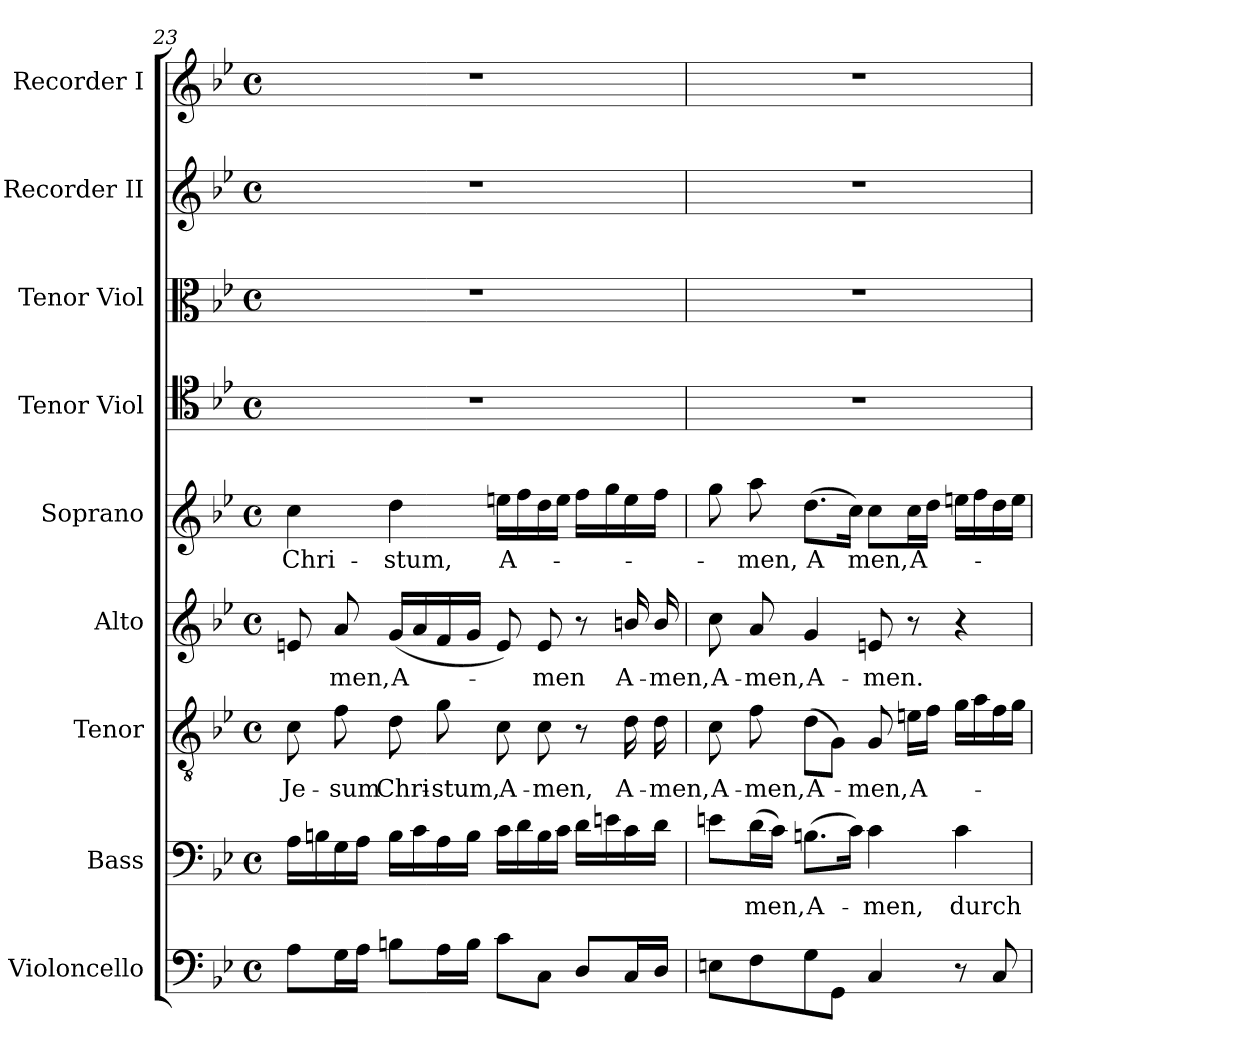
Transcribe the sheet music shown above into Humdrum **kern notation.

**kern	**kern	**text	**kern	**text	**kern	**text	**kern	**text	**kern	**kern	**kern	**kern
*part9	*part8	*part8	*part7	*part7	*part6	*part6	*part5	*part5	*part4	*part3	*part2	*part1
*staff9	*staff8	*staff8	*staff7	*staff7	*staff6	*staff6	*staff5	*staff5	*staff4	*staff3	*staff2	*staff1
*I"Violoncello	*I"Bass	*	*I"Tenor	*	*I"Alto	*	*I"Soprano	*	*I"Tenor Viol	*I"Tenor Viol	*I"Recorder II	*I"Recorder I
!!LO:PB:g=z
*clefF4	*clefF4	*	*clefGv2	*	*clefG2	*	*clefG2	*	*clefC4	*clefC3	*clefG2	*clefG2
*	*	*	*ITrd7c12	*	*	*	*	*	*	*	*	*
*k[b-e-]	*k[b-e-]	*	*k[b-e-]	*	*k[b-e-]	*	*k[b-e-]	*	*k[b-e-]	*k[b-e-]	*k[b-e-]	*k[b-e-]
*B-:	*B-:	*	*B-:	*	*B-:	*	*B-:	*	*B-:	*B-:	*B-:	*B-:
*M4/4	*M4/4	*	*M4/4	*	*M4/4	*	*M4/4	*	*M4/4	*M4/4	*M4/4	*M4/4
*met(c)	*met(c)	*	*met(c)	*	*met(c)	*	*met(c)	*	*met(c)	*met(c)	*met(c)	*met(c)
=23	=23	=23	=23	=23	=23	=23	=23	=23	=23	=23	=23	=23
!	!	!	!	!LO:LY:b:color=#000000	!	!	!	!	!	!	!	!
!	!	!	!	!	!	!	!	!LO:LY:b:color=#000000	!	!	!	!
8Ai\L	16Ai\LL	.	8Ci\	Je-	8eni/	.	4cci\	Chri-	1r	1r	1r	1r
.	16Bni\	.	.	.	.	.	.	.	.	.	.	.
!	!	!	!	!LO:LY:b:color=#000000	!	!	!	!	!	!	!	!
!	!	!	!	!	!	!LO:LY:b:color=#000000	!	!	!	!	!	!
16Gi\L	16Gi\	.	8Fi\	-sum	8ai/	-men,	.	.	.	.	.	.
16Ai\JJ	16Ai\JJ	.	.	.	.	.	.	.	.	.	.	.
!	!	!	!	!LO:LY:b:color=#000000	!	!	!	!	!	!	!	!
!	!	!	!	!	!	!LO:LY:b:color=#000000	!	!	!	!	!	!
!	!	!	!	!	!	!	!	!LO:LY:b:color=#000000	!	!	!	!
8Bni\L	16Bi\LL	.	8Di\	Chri-	(16gi/LL	A-	4ddi\	-stum,	.	.	.	.
.	16ci\	.	.	.	16ai/	.	.	.	.	.	.	.
!	!	!	!	!LO:LY:b:color=#000000	!	!	!	!	!	!	!	!
16Ai\L	16Ai\	.	8Gi\	-stum,	16fi/	.	.	.	.	.	.	.
16Bi\JJ	16Bi\JJ	.	.	.	16gi/JJ	.	.	.	.	.	.	.
!	!	!	!	!LO:LY:b:color=#000000	!	!	!	!	!	!	!	!
!	!	!	!	!	!	!	!	!LO:LY:b:color=#000000	!	!	!	!
8ci\L	16ci\LL	.	8Ci\	A-	8ei/)	.	16eeni\LL	A-	.	.	.	.
.	16di\	.	.	.	.	.	16ffi\	.	.	.	.	.
!	!	!	!	!LO:LY:b:color=#000000	!	!	!	!	!	!	!	!
!	!	!	!	!	!	!LO:LY:b:color=#000000	!	!	!	!	!	!
8Ci\J	16Bi\	.	8Ci\	-men,	8ei/	-men	16ddi\	.	.	.	.	.
.	16ci\JJ	.	.	.	.	.	16eei\JJ	.	.	.	.	.
8Di/L	16di\LL	.	8r	.	8r	.	16ffi\LL	.	.	.	.	.
.	16eni\	.	.	.	.	.	16ggi\	.	.	.	.	.
!	!	!	!	!LO:LY:b:color=#000000	!	!	!	!	!	!	!	!
!	!	!	!	!	!	!LO:LY:b:color=#000000	!	!	!	!	!	!
16Ci/L	16ci\	.	16Di\	A-	16bni/	A-	16eei\	.	.	.	.	.
!	!	!	!	!LO:LY:b:color=#000000	!	!	!	!	!	!	!	!
!	!	!	!	!	!	!LO:LY:b:color=#000000	!	!	!	!	!	!
16Di/JJ	16di\JJ	.	16Di\	-men,	16bi/	-men,	16ffi\JJ	.	.	.	.	.
=24	=24	=24	=24	=24	=24	=24	=24	=24	=24	=24	=24	=24
!	!	!	!	!LO:LY:b:color=#000000	!	!	!	!	!	!	!	!
!	!	!	!	!	!	!LO:LY:b:color=#000000	!	!	!	!	!	!
8Eni\L	8eni\L	.	8Ci\	A-	8cci\	A-	8ggi\	.	1r	1r	1r	1r
!	!	!LO:LY:b:color=#000000	!	!	!	!	!	!	!	!	!	!
!	!	!	!	!LO:LY:b:color=#000000	!	!	!	!	!	!	!	!
!	!	!	!	!	!	!LO:LY:b:color=#000000	!	!	!	!	!	!
!	!	!	!	!	!	!	!	!LO:LY:b:color=#000000	!	!	!	!
8Fi\	(16di\L	men,	8Fi\	-men,	8ai/	-men,	8aai\	-men,	.	.	.	.
.	16ci\JJ)	.	.	.	.	.	.	.	.	.	.	.
!	!	!LO:LY:b:color=#000000	!	!	!	!	!	!	!	!	!	!
!	!	!	!	!LO:LY:b:color=#000000	!	!	!	!	!	!	!	!
!	!	!	!	!	!	!LO:LY:b:color=#000000	!	!	!	!	!	!
!	!	!	!	!	!	!	!	!LO:LY:b:color=#000000	!	!	!	!
8Gi\	(8.Bni\L	A-	(8Di\L	A-	4gi/	A-	(8.ddi\L	A	.	.	.	.
8GGi\J	.	.	8GGi\J)	.	.	.	.	.	.	.	.	.
.	16ci\Jk)	.	.	.	.	.	16cci\Jk)	.	.	.	.	.
!	!	!LO:LY:b:color=#000000	!	!	!	!	!	!	!	!	!	!
!	!	!	!	!LO:LY:b:color=#000000	!	!	!	!	!	!	!	!
!	!	!	!	!	!	!LO:LY:b:color=#000000	!	!	!	!	!	!
!	!	!	!	!	!	!	!	!LO:LY:b:color=#000000	!	!	!	!
4Ci/	4ci\	-men,	8GGi/	-men,	8eni/	-men.	8cci\L	men,	.	.	.	.
!	!	!	!	!LO:LY:b:color=#000000	!	!	!	!	!	!	!	!
!	!	!	!	!	!	!	!	!LO:LY:b:color=#000000	!	!	!	!
.	.	.	16Eni\LL	A-	8r	.	16cci\L	A-	.	.	.	.
.	.	.	16Fi\JJ	.	.	.	16ddi\JJ	.	.	.	.	.
!	!	!LO:LY:b:color=#000000	!	!	!	!	!	!	!	!	!	!
8r	4ci\	durch	16Gi\LL	.	4r	.	16eeni\LL	.	.	.	.	.
.	.	.	16Ai\	.	.	.	16ffi\	.	.	.	.	.
8Ci/	.	.	16Fi\	.	.	.	16ddi\	.	.	.	.	.
.	.	.	16Gi\JJ	.	.	.	16eei\JJ	.	.	.	.	.
=	=	=	=	=	=	=	=	=	=	=	=	=
*-	*-	*-	*-	*-	*-	*-	*-	*-	*-	*-	*-	*-
